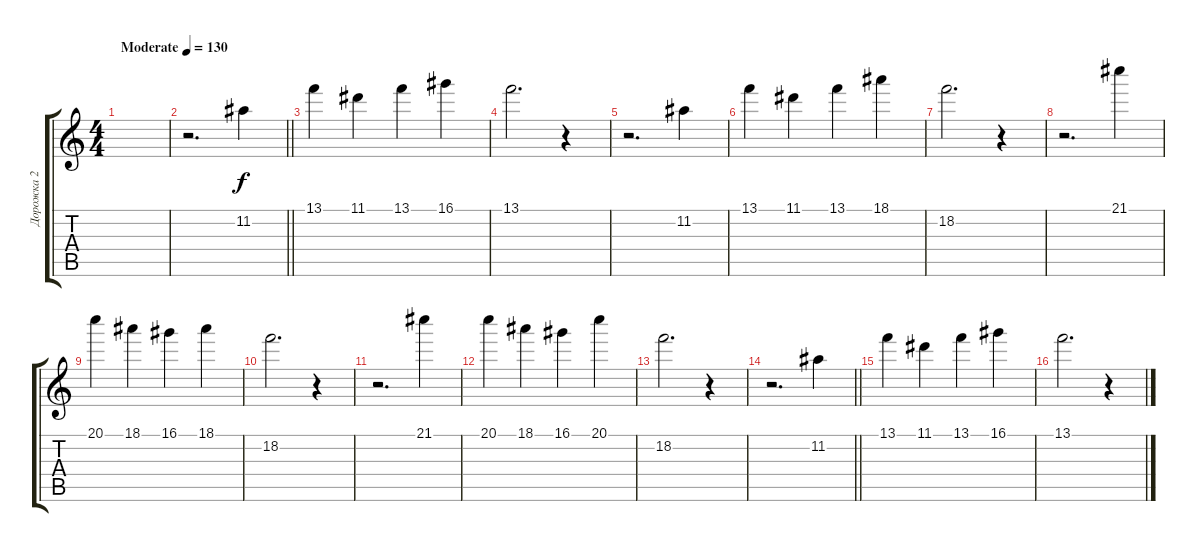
\track ("Дорожка 2" "Дорожка 2") {instrument pad2warm}
\staff {score tabs}
\tuning (E5 B4 G4 D4 A3 E3) {hide}
\ts (4 4)
\tempo (130 "Moderate")
\clef g2
\ks c
|
\barLineRight lightlight
r.2{d} 11.2.4 |
13.1.4 11.1.4 13.1.4 16.1.4 |
13.1.2{d} r.4 |
r.2{d} 11.2.4 |
13.1.4 11.1.4 13.1.4 18.1.4 |
18.2.2{d} r.4 |
r.2{d} 21.1.4 |
20.1.4 18.1.4 16.1.4 18.1.4 |
18.2.2{d} r.4 |
r.2{d} 21.1.4 |
20.1.4 18.1.4 16.1.4 20.1.4 |
18.2.2{d} r.4 |
\barLineRight lightlight
r.2{d} 11.2.4 |
13.1.4 11.1.4 13.1.4 16.1.4 |
13.1.2{d} r.4
